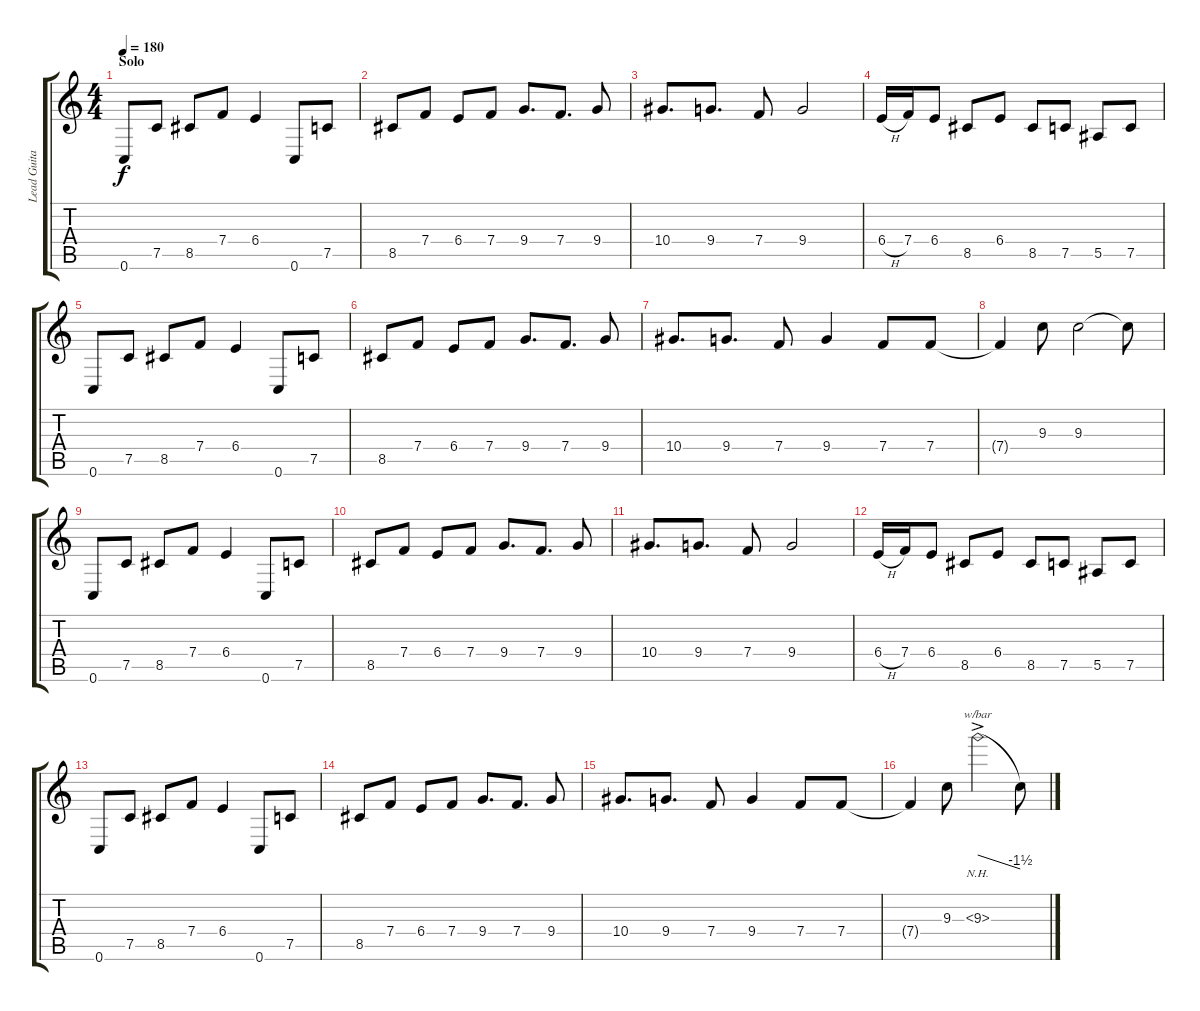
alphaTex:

\track ("Lead Guitar" "Lead Guita") {instrument overdrivenguitar}
\staff {score tabs}
\tuning (C4 G3 Eb3 Bb2 F2 C2) {hide}
\ts (4 4)
\section ("" "Solo")
\tempo 180
\clef g2
\ks c
0.6.8{dy f} 7.5.8 8.5.8 7.4.8 6.4.4 0.6.8 7.5.8 |
8.5.8 7.4.8 6.4.8 7.4.8 9.4.8{d} 7.4.8{d} 9.4.8 |
10.4.8{d} 9.4.8{d} 7.4.8 9.4.2 |
6.4{h}.16 7.4.16 6.4.8 8.5.8 6.4.8 8.5.8 7.5.8 5.5.8 7.5.8 |
0.6.8 7.5.8 8.5.8 7.4.8 6.4.4 0.6.8 7.5.8 |
8.5.8 7.4.8 6.4.8 7.4.8 9.4.8{d} 7.4.8{d} 9.4.8 |
10.4.8{d} 9.4.8{d} 7.4.8 9.4.4 7.4.8 7.4.8 |
7.4{t}.4 9.3.8 9.3.2 9.3{t}.8 |
0.6.8 7.5.8 8.5.8 7.4.8 6.4.4 0.6.8 7.5.8 |
8.5.8 7.4.8 6.4.8 7.4.8 9.4.8{d} 7.4.8{d} 9.4.8 |
10.4.8{d} 9.4.8{d} 7.4.8 9.4.2 |
6.4{h}.16 7.4.16 6.4.8 8.5.8 6.4.8 8.5.8 7.5.8 5.5.8 7.5.8 |
0.6.8 7.5.8 8.5.8 7.4.8 6.4.4 0.6.8 7.5.8 |
8.5.8 7.4.8 6.4.8 7.4.8 9.4.8{d} 7.4.8{d} 9.4.8 |
10.4.8{d} 9.4.8{d} 7.4.8 9.4.4 7.4.8 7.4.8 |
7.4{t}.4 9.3.8 9.3{nh ac}.2{tbe (dive default 0 0 60 -6)} 9.3{t}.8
